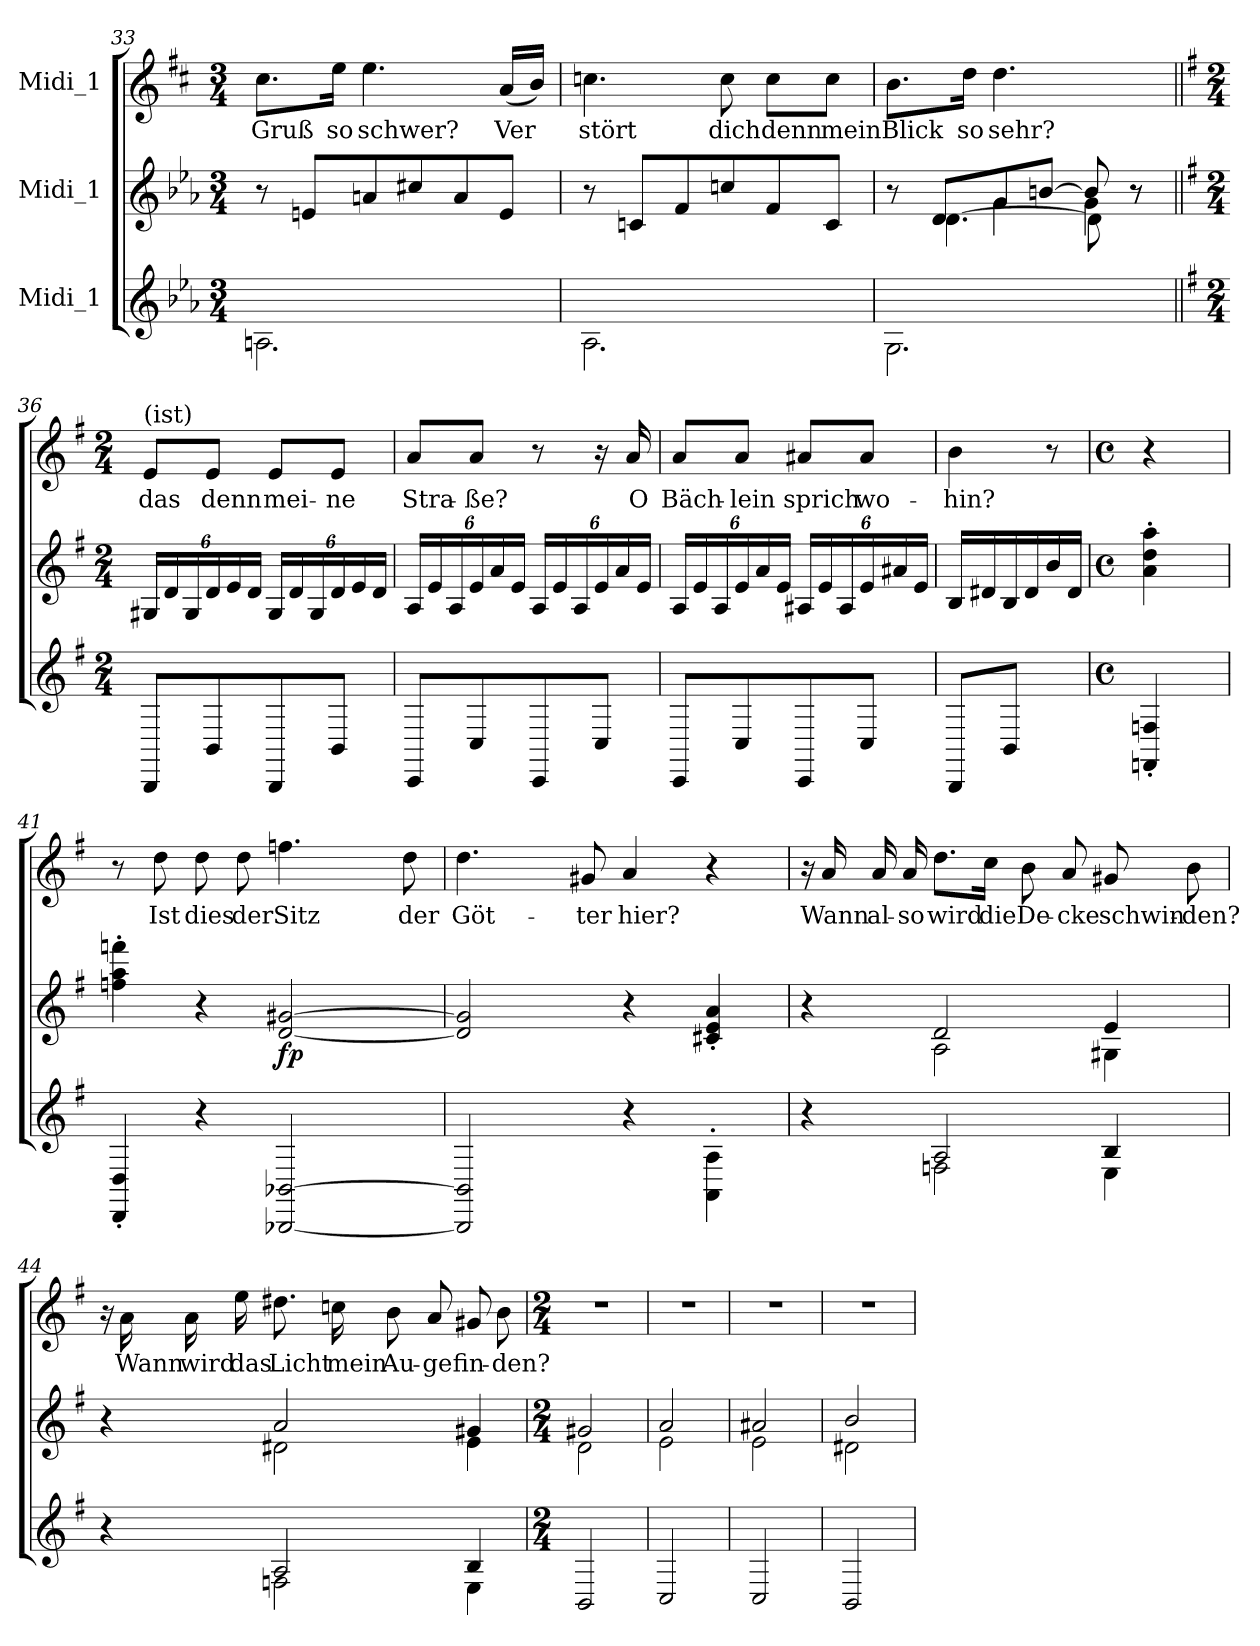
**kern	**kern	**dynam	**kern	**text
*part3	*part2	*part2	*part1	*part1
*staff3	*staff2	*staff2	*staff1	*staff1
*I"Midi_1	*I"Midi_1	*	*I"Midi_1	*
*clefG2	*clefG2	*	*clefG2	*
*k[b-e-a-]	*k[b-e-a-]	*	*k[f#c#]	*
*E-:	*E-:	*	*D:	*
*M3/4	*M3/4	*	*M3/4	*
=33	=33	=33	=33	=33
*^	*^	*	*	*
*	*	*	*^	*	*	*
!	!	!	!	!	!	!	!LO:LY:b
2.ryy	2.An\	8r	2.ryy	2.ryy	.	8.cc#\L	Gruß
.	.	8en/L	.	.	.	.	.
!	!	!	!	!	!	!	!LO:LY:b
.	.	.	.	.	.	16ee\Jk	so
!	!	!	!	!	!	!	!LO:LY:b
.	.	8an/	.	.	.	4.ee\	schwer?
.	.	8cc#X/	.	.	.	.	.
.	.	8a/	.	.	.	.	.
!	!	!	!	!	!	!	!LO:LY:b
.	.	8e/J	.	.	.	(<16a/LL	Ver
.	.	.	.	.	.	16b/JJ)	.
=34	=34	=34	=34	=34	=34	=34	=34
!	!	!	!	!	!	!	!LO:LY:b
2.ryy	2.A-\	8r	2.ryy	2.ryy	.	4.ccn\	stört
.	.	8cni/L	.	.	.	.	.
.	.	8f/	.	.	.	.	.
!	!	!	!	!	!	!	!LO:LY:b
.	.	8ccni/	.	.	.	8cc\	dich
!	!	!	!	!	!	!	!LO:LY:b
.	.	8f/	.	.	.	8cc\L	denn
!	!	!	!	!	!	!	!LO:LY:b
.	.	8c/J	.	.	.	8cc\J	mein
=35	=35	=35	=35	=35	=35	=35	=35
!	!	!	!	!	!	!	!LO:LY:b
2.ryy	2.G\	8r	4ryy	8ryy	.	8.b\L	Blick
.	.	8d/L	.	[4.d\	.	.	.
!	!	!	!	!	!	!	!LO:LY:b
.	.	.	.	.	.	16dd\Jk	so
!	!	!	!	!	!	!	!LO:LY:b
.	.	8g/	4g\	.	.	4.dd\	sehr?
.	.	[8bn/J	.	.	.	.	.
.	.	8b/]	4g\	8d\]	.	.	.
.	.	8r	.	8r	.	8ryy	.
*v	*v	*	*	*	*	*	*
*	*v	*v	*v	*	*	*
!!LO:PB:g=z
=36||	=36||	=36||	=36||	=36||
*k[f#]	*k[f#]	*	*k[f#]	*
*G:	*G:	*	*G:	*
*M2/4	*M2/4	*	*M2/4	*
*	*Xbrackettup	*	*	*
*	*^	*	*	*
*	*	*^	*	*	*
!	!	!	!	!	!LO:TX:a:t=(ist)	!
!	!	!	!	!	!	!LO:LY:b
*	*v	*v	*v	*	*	*
8BBB/L	24G#X/LL	.	8e/L	das
.	24d/	.	.	.
.	24G#/	.	.	.
!	!	!	!	!LO:LY:b
8BB/	24d/	.	8e/J	denn
.	24e/	.	.	.
.	24d/JJ	.	.	.
!	!	!	!	!LO:LY:b
8BBB/	24G#/LL	.	8e/L	mei-
.	24d/	.	.	.
.	24G#/	.	.	.
!	!	!	!	!LO:LY:b
8BB/J	24d/	.	8e/J	-ne
.	24e/	.	.	.
.	24d/JJ	.	.	.
=37	=37	=37	=37	=37
!	!	!	!	!LO:LY:b
8CC/L	24A/LL	.	8a/L	Stra-
.	24e/	.	.	.
.	24A/	.	.	.
!	!	!	!	!LO:LY:b
8C/	24e/	.	8a/J	-ße?
.	24a/	.	.	.
.	24e/JJ	.	.	.
8CC/	24A/LL	.	8r	.
.	24e/	.	.	.
.	24A/	.	.	.
8C/J	24e/	.	16r	.
.	24a/	.	.	.
!	!	!	!	!LO:LY:b
.	.	.	16a/	O
.	24e/JJ	.	.	.
=38	=38	=38	=38	=38
!	!	!	!	!LO:LY:b
8CC/L	24A/LL	.	8a/L	Bäch-
.	24e/	.	.	.
.	24A/	.	.	.
!	!	!	!	!LO:LY:b
8C/	24e/	.	8a/J	-lein
.	24a/	.	.	.
.	24e/JJ	.	.	.
!	!	!	!	!LO:LY:b
8CC/	24A#X/LL	.	8a#X/L	sprich
.	24e/	.	.	.
.	24A#/	.	.	.
!	!	!	!	!LO:LY:b
8C/J	24e/	.	8a#/J	wo-
.	24a#X/	.	.	.
.	24e/JJ	.	.	.
=39	=39	=39	=39	=39
!	!	!	!	!LO:LY:b
8BBB/L	16B/LL	.	4b\	-hin?
.	16d#X/	.	.	.
8BB/J	16B/	.	.	.
.	16d#/	.	.	.
8ryy	16b/	.	8r	.
.	16d#/JJ	.	.	.
!!LO:PB:g=z
=40	=40	=40	=40	=40
*M4/4	*M4/4	*	*M4/4	*
*met(c)	*met(c)	*	*met(c)	*
*	*	*	*^	*
4FFn/' 4Fn/'	4a\' 4dd\' 4aa\'	.	4r	16ryy	.
.	.	.	.	16ryy	.
.	.	.	.	16ryy	.
.	.	.	.	16ryy	.
=41	=41	=41	=41	=41	=41
4DD/' 4D/'	4ffn\' 4aa\' 4fffn\'	.	8r	16ryy	.
.	.	.	.	16ryy	.
!	!	!	!	!	!LO:LY:b
.	.	.	8dd\	16ryy	Ist
.	.	.	.	16ryy	.
!	!	!	!	!	!LO:LY:b
4r	4r	.	8dd\	16ryy	dies
.	.	.	.	16ryy	.
!	!	!	!	!	!LO:LY:b
.	.	.	8dd\	16ryy	der
.	.	.	.	16ryy	.
!	!	!LO:DY:b	!	!	!LO:LY:b
[2BBB-X/ [2BB-X/	[2d/ [2g#X/	fp	4.ffn\	16ryy	Sitz
.	.	.	.	16ryy	.
.	.	.	.	16ryy	.
.	.	.	.	16ryy	.
.	.	.	.	16ryy	.
.	.	.	.	16ryy	.
!	!	!	!	!	!LO:LY:b
.	.	.	8dd\	16ryy	der
.	.	.	.	16ryy	.
=42	=42	=42	=42	=42	=42
!	!	!	!	!	!LO:LY:b
2BBB-/] 2BB-/]	2d/] 2g#/]	.	4.dd\	16ryy	Göt-
.	.	.	.	16ryy	.
.	.	.	.	16ryy	.
.	.	.	.	16ryy	.
.	.	.	.	16ryy	.
.	.	.	.	16ryy	.
!	!	!	!	!	!LO:LY:b
.	.	.	8g#X/	16ryy	-ter
.	.	.	.	16ryy	.
!	!	!	!	!	!LO:LY:b
4r	4r	.	4a/	16ryy	hier?
.	.	.	.	16ryy	.
.	.	.	.	16ryy	.
.	.	.	.	16ryy	.
4AA\' 4A\'	4c#X/' 4e/' 4a/'	.	4r	16ryy	.
.	.	.	.	16ryy	.
.	.	.	.	16ryy	.
.	.	.	.	16ryy	.
*	*	*	*v	*v	*
!!LO:PB:g=z
=43	=43	=43	=43	=43
*^	*^	*	*	*
4r	4ryy	4r	4ryy	.	16r	.
!	!	!	!	!	!	!LO:LY:b
.	.	.	.	.	16a/	Wann
!	!	!	!	!	!	!LO:LY:b
.	.	.	.	.	16a/	al-
!	!	!	!	!	!	!LO:LY:b
.	.	.	.	.	16a/	-so
!	!	!	!	!	!	!LO:LY:b
2A/	2Fn\	2d/	2A\	.	8.dd\L	wird
!	!	!	!	!	!	!LO:LY:b
.	.	.	.	.	16cc\Jk	die
!	!	!	!	!	!	!LO:LY:b
.	.	.	.	.	8b\	De-
!	!	!	!	!	!	!LO:LY:b
.	.	.	.	.	8a/	-cke
!	!	!	!	!	!	!LO:LY:b
4B/	4E\	4e/	4G#X\	.	8g#X/	schwin-
!	!	!	!	!	!	!LO:LY:b
.	.	.	.	.	8b\	-den?
!!LO:PB:g=z
=44	=44	=44	=44	=44	=44	=44
4r	4ryy	4r	4ryy	.	16r	.
!	!	!	!	!	!	!LO:LY:b
.	.	.	.	.	16a\	Wann
!	!	!	!	!	!	!LO:LY:b
.	.	.	.	.	16a\	wird
!	!	!	!	!	!	!LO:LY:b
.	.	.	.	.	16ee\	das
!	!	!	!	!	!	!LO:LY:b
2A/	2Fn\	2a/	2d#X\	.	8.dd#X\	Licht
!	!	!	!	!	!	!LO:LY:b
.	.	.	.	.	16ccni\	mein
!	!	!	!	!	!	!LO:LY:b
.	.	.	.	.	8b\	Au-
!	!	!	!	!	!	!LO:LY:b
.	.	.	.	.	8a/	-ge
!	!	!	!	!	!	!LO:LY:b
4B/	4E\	4g#X/	4e\	.	8g#X/	fin-
!	!	!	!	!	!	!LO:LY:b
.	.	.	.	.	8b\	-den?
*v	*v	*	*	*	*	*
!!LO:PB:g=z
=45	=45	=45	=45	=45	=45
*M2/4	*M2/4	*	*	*M2/4	*
2BB/	2g#X/	2d\	.	2r	.
=46	=46	=46	=46	=46	=46
2C/	2a/	2e\	.	2r	.
=47	=47	=47	=47	=47	=47
2C/	2a#X/	2e\	.	2r	.
=48	=48	=48	=48	=48	=48
2BB/	2b/	2d#X\	.	2r	.
*	*v	*v	*	*	*
=	=	=	=	=
*-	*-	*-	*-	*-
